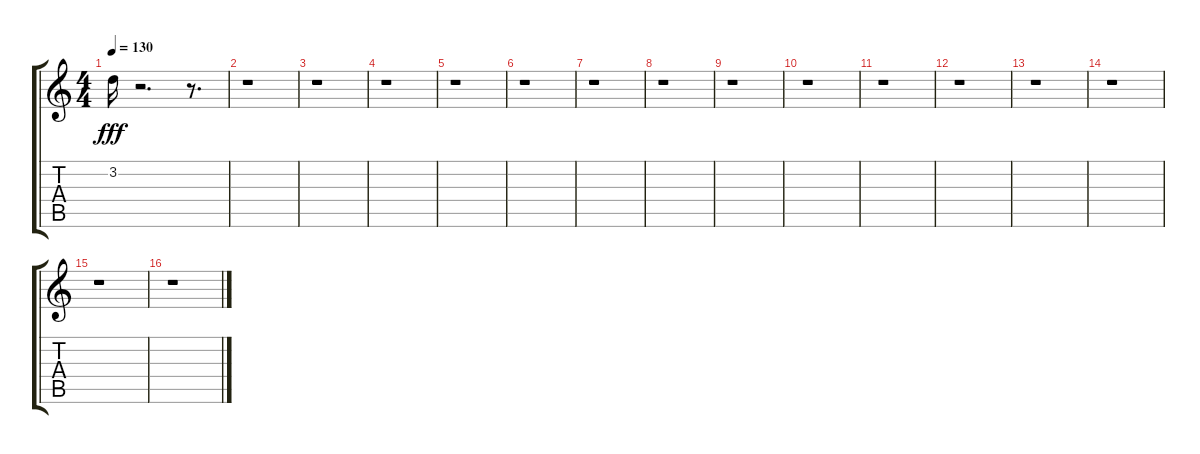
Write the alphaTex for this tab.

\track "" {instrument acousticguitarnylon}
\staff {score tabs}
\tuning (E4 B3 G3 D3 A2 E2) {hide}
\ts (4 4)
\tempo 130
\clef g2
\ks c
3.2.16{dy fff} r.2{d} r.8{d} |
r.1 |
r.1 |
r.1 |
r.1 |
r.1 |
r.1 |
r.1 |
r.1 |
r.1 |
r.1 |
r.1 |
r.1 |
r.1 |
r.1 |
r.1
